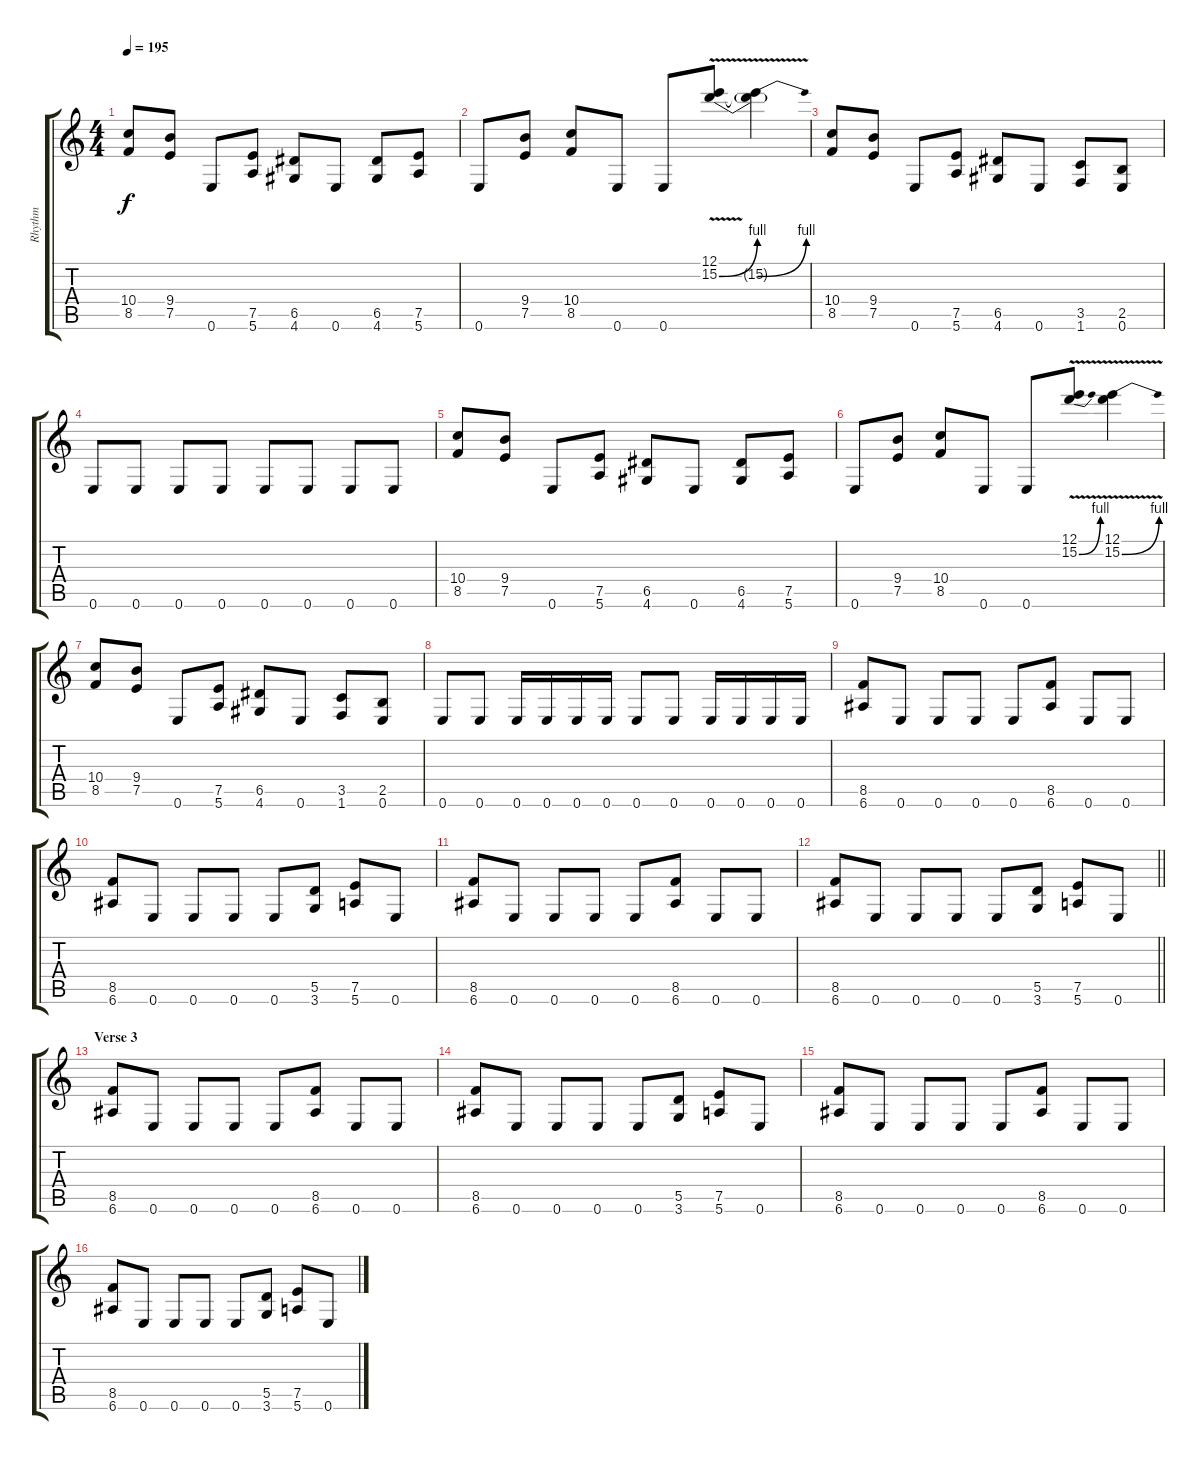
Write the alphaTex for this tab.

\track ("Rhythm" "Rhythm") {instrument overdrivenguitar}
\staff {score tabs}
\tuning (E4 B3 G3 D3 A2 E2) {hide}
\ts (4 4)
\tempo 195
\clef g2
\ks c
(10.4 8.5).8{dy f} (9.4 7.5).8 0.6.8 (7.5 5.6).8 (6.5 4.6).8 0.6.8 (6.5 4.6).8 (7.5 5.6).8 |
0.6.8 (9.4 7.5).8 (10.4 8.5).8 0.6.8 0.6.8 (12.1 15.2{be (bend 0 0 60 4) v}).8 (12.1{t} 15.2{be (bend 0 0 60 4) v t}).4 |
(10.4 8.5).8 (9.4 7.5).8 0.6.8 (7.5 5.6).8 (6.5 4.6).8 0.6.8 (3.5 1.6).8 (2.5 0.6).8 |
0.6.8 0.6.8 0.6.8 0.6.8 0.6.8 0.6.8 0.6.8 0.6.8 |
(10.4 8.5).8 (9.4 7.5).8 0.6.8 (7.5 5.6).8 (6.5 4.6).8 0.6.8 (6.5 4.6).8 (7.5 5.6).8 |
0.6.8 (9.4 7.5).8 (10.4 8.5).8 0.6.8 0.6.8 (12.1 15.2{be (bend 0 0 60 4) v}).8 (12.1 15.2{be (bend 0 0 60 4) v}).4 |
(10.4 8.5).8 (9.4 7.5).8 0.6.8 (7.5 5.6).8 (6.5 4.6).8 0.6.8 (3.5 1.6).8 (2.5 0.6).8 |
0.6.8 0.6.8 0.6.16 0.6.16 0.6.16 0.6.16 0.6.8 0.6.8 0.6.16 0.6.16 0.6.16 0.6.16 |
(8.5 6.6).8 0.6.8 0.6.8 0.6.8 0.6.8 (8.5 6.6).8 0.6.8 0.6.8 |
(8.5 6.6).8 0.6.8 0.6.8 0.6.8 0.6.8 (5.5 3.6).8 (7.5 5.6).8 0.6.8 |
(8.5 6.6).8 0.6.8 0.6.8 0.6.8 0.6.8 (8.5 6.6).8 0.6.8 0.6.8 |
\barLineRight lightlight
(8.5 6.6).8 0.6.8 0.6.8 0.6.8 0.6.8 (5.5 3.6).8 (7.5 5.6).8 0.6.8 |
\section ("" "Verse 3")
(8.5 6.6).8 0.6.8 0.6.8 0.6.8 0.6.8 (8.5 6.6).8 0.6.8 0.6.8 |
(8.5 6.6).8 0.6.8 0.6.8 0.6.8 0.6.8 (5.5 3.6).8 (7.5 5.6).8 0.6.8 |
(8.5 6.6).8 0.6.8 0.6.8 0.6.8 0.6.8 (8.5 6.6).8 0.6.8 0.6.8 |
(8.5 6.6).8 0.6.8 0.6.8 0.6.8 0.6.8 (5.5 3.6).8 (7.5 5.6).8 0.6.8
